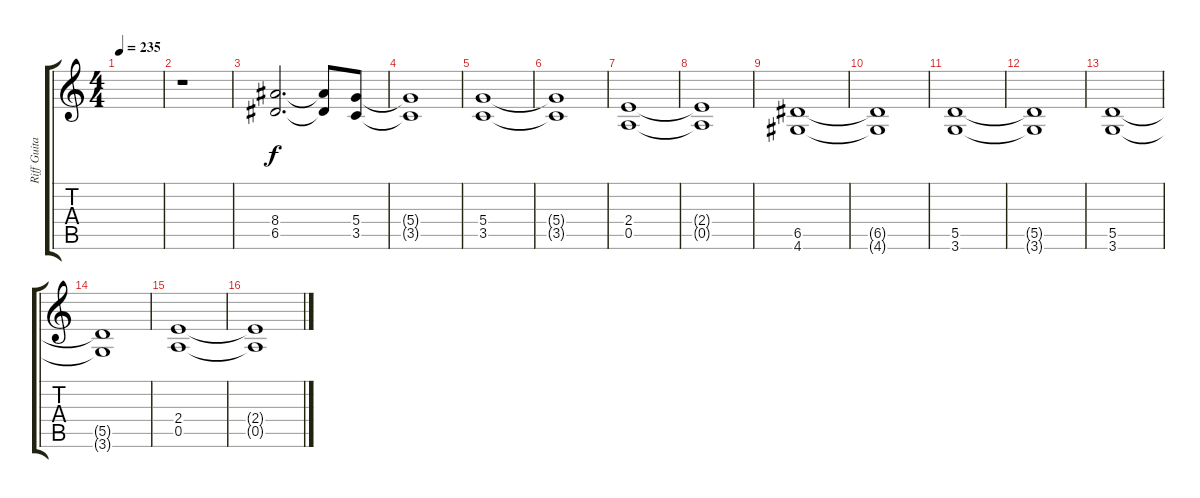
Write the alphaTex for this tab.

\track ("Riff Guitar" "Riff Guita") {instrument overdrivenguitar}
\staff {score tabs}
\tuning (E4 B3 G3 D3 A2 E2) {hide}
\ts (4 4)
\tempo 235
\clef g2
\ks c
|
r.1 |
(8.4 6.5).2{d} (8.4{t} 6.5{t}).8 (5.4 3.5).8 |
(5.4{t} 3.5{t}).1 |
(5.4 3.5).1 |
(5.4{t} 3.5{t}).1 |
(2.4 0.5).1 |
(2.4{t} 0.5{t}).1 |
(6.5 4.6).1 |
(6.5{t} 4.6{t}).1 |
(5.5 3.6).1 |
(5.5{t} 3.6{t}).1 |
(5.5 3.6).1 |
(5.5{t} 3.6{t}).1 |
(2.4 0.5).1 |
(2.4{t} 0.5{t}).1
